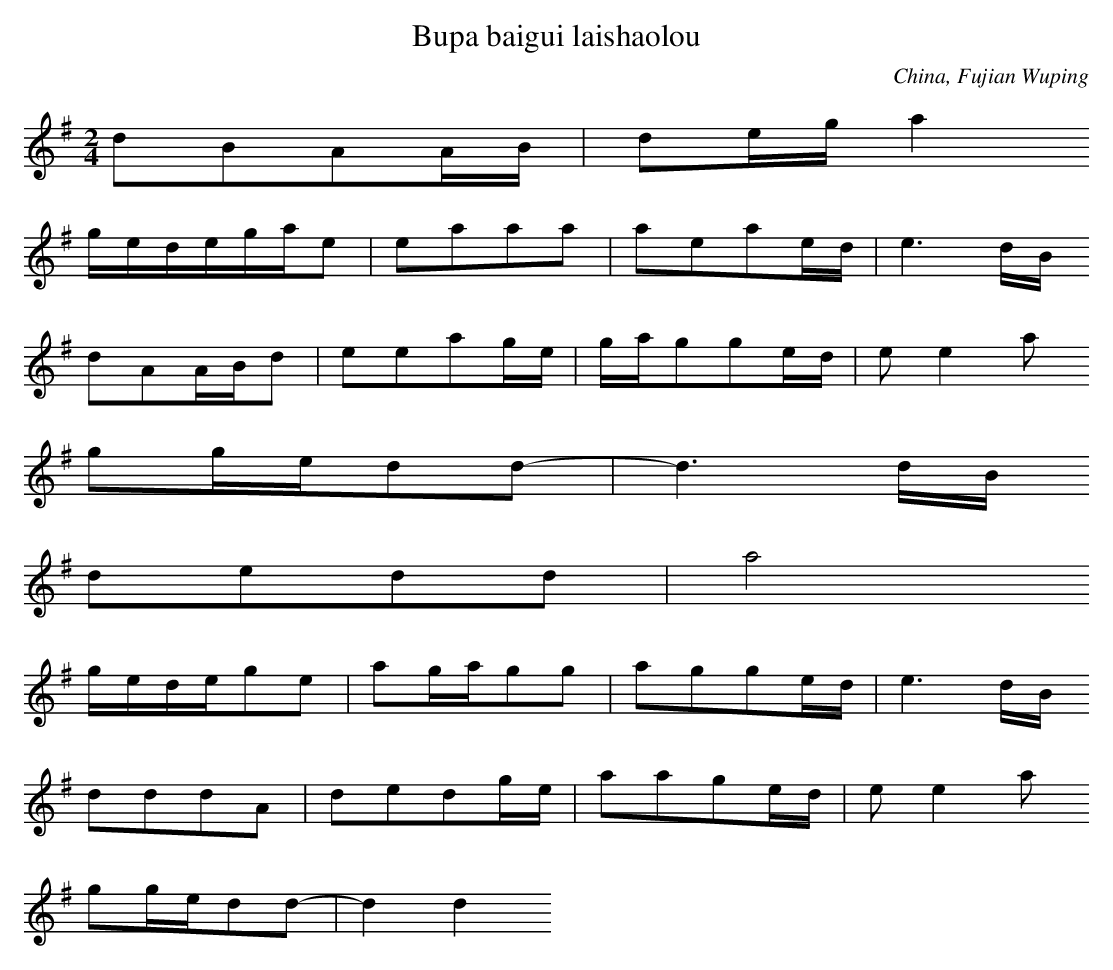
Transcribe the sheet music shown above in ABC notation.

X:1
T: Bupa baigui laishaolou
O: China, Fujian Wuping
M: 2/4
L: 1/16
K: G
d2B2A2AB | d2ega4
gedegae2 | e2a2a2a2 | a2e2a2ed | e6dB
d2A2ABd2 | e2e2a2ge | gag2g2ed | e2e4a2
g2ged2d2- | d6dB
d2e2d2d2 | a8
gedeg2e2 | a2gag2g2 | a2g2g2ed | e6dB
d2d2d2A2 | d2e2d2ge | a2a2g2ed | e2e4a2
g2ged2d2- | d4d4
